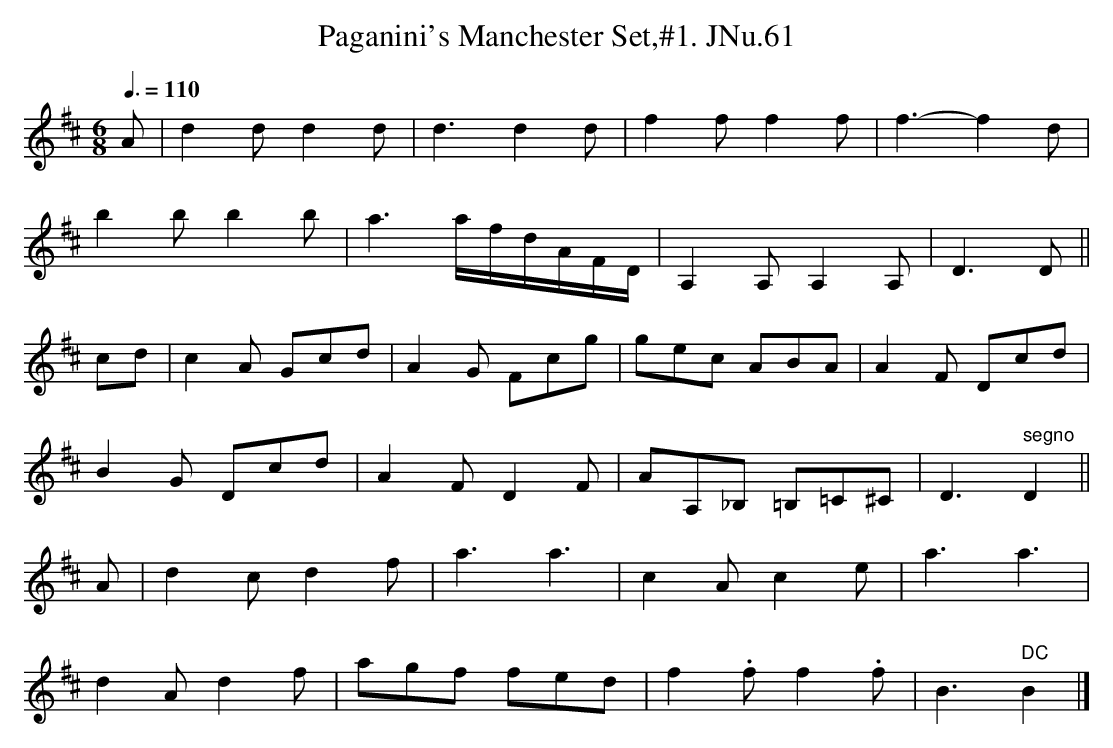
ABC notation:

X:1
T:Paganini's Manchester Set,#1. JNu.61
M:6/8
L:1/8
Q:3/8=110
K:D
A|d2dd2d|d3d2d|f2ff2f|f3-f2d|
b2bb2b|a3a/f/d/A/F/D/|A,2A,A,2A,|D3D||
cd|c2A Gcd|A2G Fcg|gec ABA|A2F Dcd|
B2G Dcd|A2FD2F|AA,_B, =B,=C^C|D3" segno"D2||
A|d2cd2f|a3a3|c2Ac2e|a3a3|
d2Ad2f|agf fed|f2.ff2.f|B3" DC"B2|]
